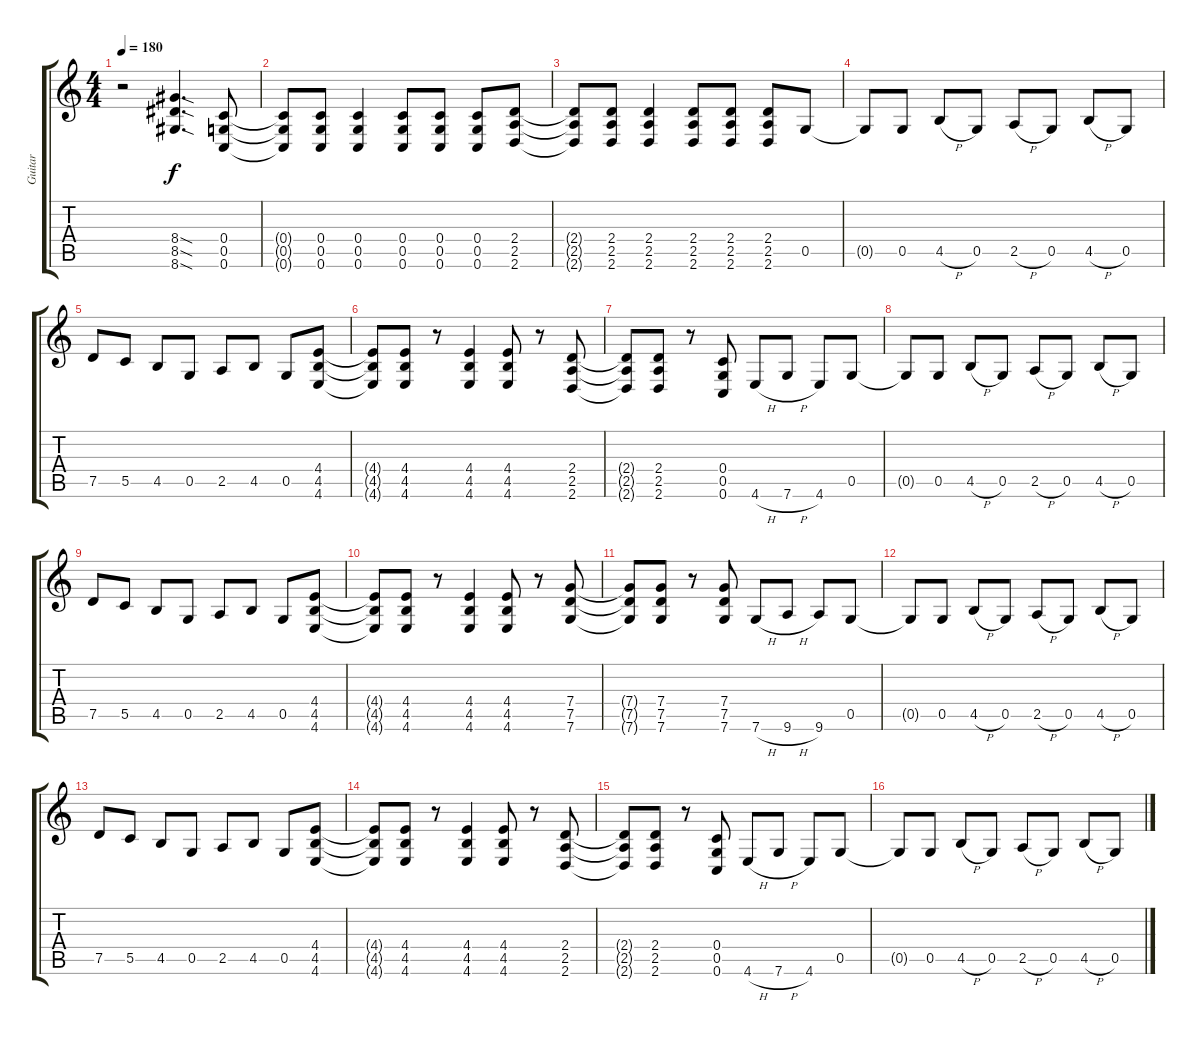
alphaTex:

\track ("Guitar" "Guitar") {instrument distortionguitar}
\staff {score tabs}
\tuning (D4 A3 F3 C3 G2 C2) {hide}
\ts (4 4)
\tempo 180
\clef g2
\ks c
r.2{dy f} (8.4{sod} 8.5{sod} 8.6{sod}).4{d} (0.4 0.5 0.6).8 |
(0.4{t} 0.5{t} 0.6{t}).8 (0.4 0.5 0.6).8 (0.4 0.5 0.6).4 (0.4 0.5 0.6).8 (0.4 0.5 0.6).8 (0.4 0.5 0.6).8 (2.4 2.5 2.6).8 |
(2.4{t} 2.5{t} 2.6{t}).8 (2.4 2.5 2.6).8 (2.4 2.5 2.6).4 (2.4 2.5 2.6).8 (2.4 2.5 2.6).8 (2.4 2.5 2.6).8 0.5.8 |
0.5{t}.8 0.5.8 4.5{h}.8 0.5.8 2.5{h}.8 0.5.8 4.5{h}.8 0.5.8 |
7.5.8 5.5.8 4.5.8 0.5.8 2.5.8 4.5.8 0.5.8 (4.4 4.5 4.6).8 |
(4.4{t} 4.5{t} 4.6{t}).8 (4.4 4.5 4.6).8 r.8 (4.4 4.5 4.6).4 (4.4 4.5 4.6).8 r.8 (2.4 2.5 2.6).8 |
(2.4{t} 2.5{t} 2.6{t}).8 (2.4 2.5 2.6).8 r.8 (0.4 0.5 0.6).8 4.6{h}.8 7.6{h}.8 4.6.8 0.5.8 |
0.5{t}.8 0.5.8 4.5{h}.8 0.5.8 2.5{h}.8 0.5.8 4.5{h}.8 0.5.8 |
7.5.8 5.5.8 4.5.8 0.5.8 2.5.8 4.5.8 0.5.8 (4.4 4.5 4.6).8 |
(4.4{t} 4.5{t} 4.6{t}).8 (4.4 4.5 4.6).8 r.8 (4.4 4.5 4.6).4 (4.4 4.5 4.6).8 r.8 (7.4 7.5 7.6).8 |
(7.4{t} 7.5{t} 7.6{t}).8 (7.4 7.5 7.6).8 r.8 (7.4 7.5 7.6).8 7.6{h}.8 9.6{h}.8 9.6.8 0.5.8 |
0.5{t}.8 0.5.8 4.5{h}.8 0.5.8 2.5{h}.8 0.5.8 4.5{h}.8 0.5.8 |
7.5.8 5.5.8 4.5.8 0.5.8 2.5.8 4.5.8 0.5.8 (4.4 4.5 4.6).8 |
(4.4{t} 4.5{t} 4.6{t}).8 (4.4 4.5 4.6).8 r.8 (4.4 4.5 4.6).4 (4.4 4.5 4.6).8 r.8 (2.4 2.5 2.6).8 |
(2.4{t} 2.5{t} 2.6{t}).8 (2.4 2.5 2.6).8 r.8 (0.4 0.5 0.6).8 4.6{h}.8 7.6{h}.8 4.6.8 0.5.8 |
0.5{t}.8 0.5.8 4.5{h}.8 0.5.8 2.5{h}.8 0.5.8 4.5{h}.8 0.5.8
